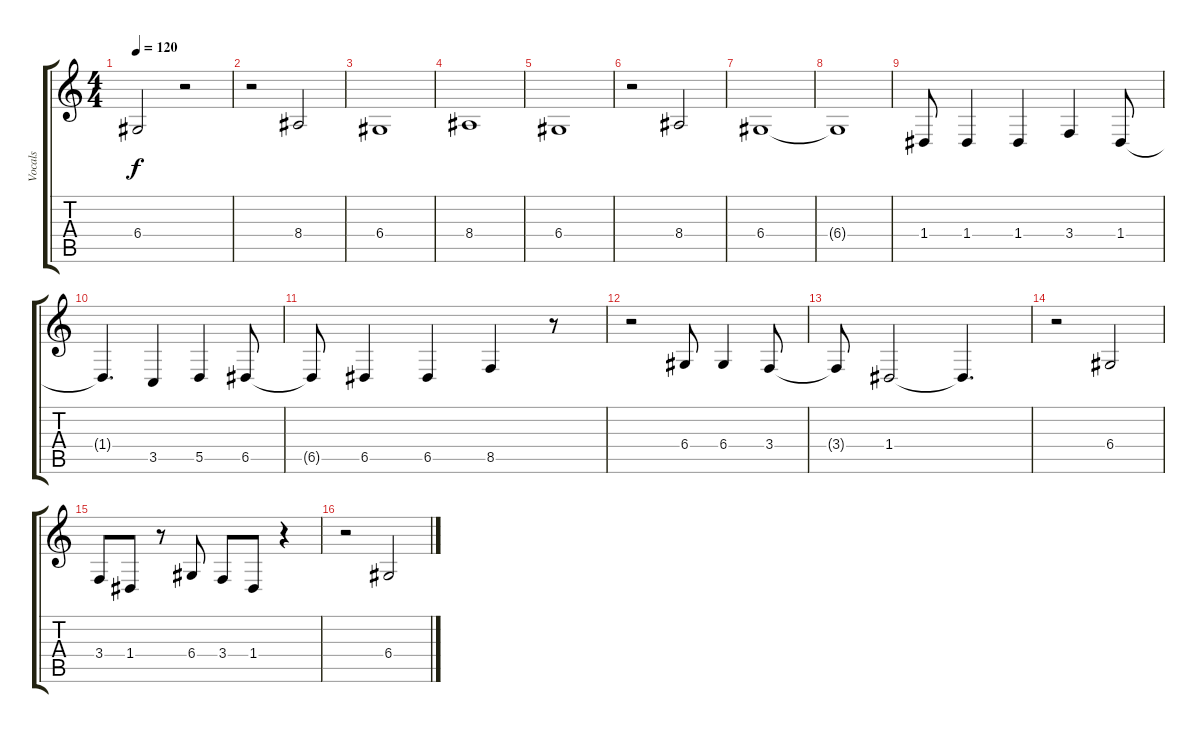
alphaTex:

\track ("Vocals" "Vocals") {instrument lead3calliope}
\staff {score tabs}
\tuning (E4 B3 G3 D3 A2 E2) {hide}
\ts (4 4)
\tempo 120
\clef g2
\ks c
6.4.2{dy f} r.2 |
r.2 8.4.2 |
6.4.1 |
8.4.1 |
6.4.1 |
r.2 8.4.2 |
6.4.1 |
6.4{t}.1 |
1.4.8 1.4.4 1.4.4 3.4.4 1.4.8 |
1.4{t}.4{d} 3.5.4 5.5.4 6.5.8 |
6.5{t}.8 6.5.4 6.5.4 8.5.4 r.8 |
r.2 6.4.8 6.4.4 3.4.8 |
3.4{t}.8 1.4.2 1.4{t}.4{d} |
r.2 6.4.2 |
3.4.8 1.4.8 r.8 6.4.8 3.4.8 1.4.8 r.4 |
r.2 6.4.2
